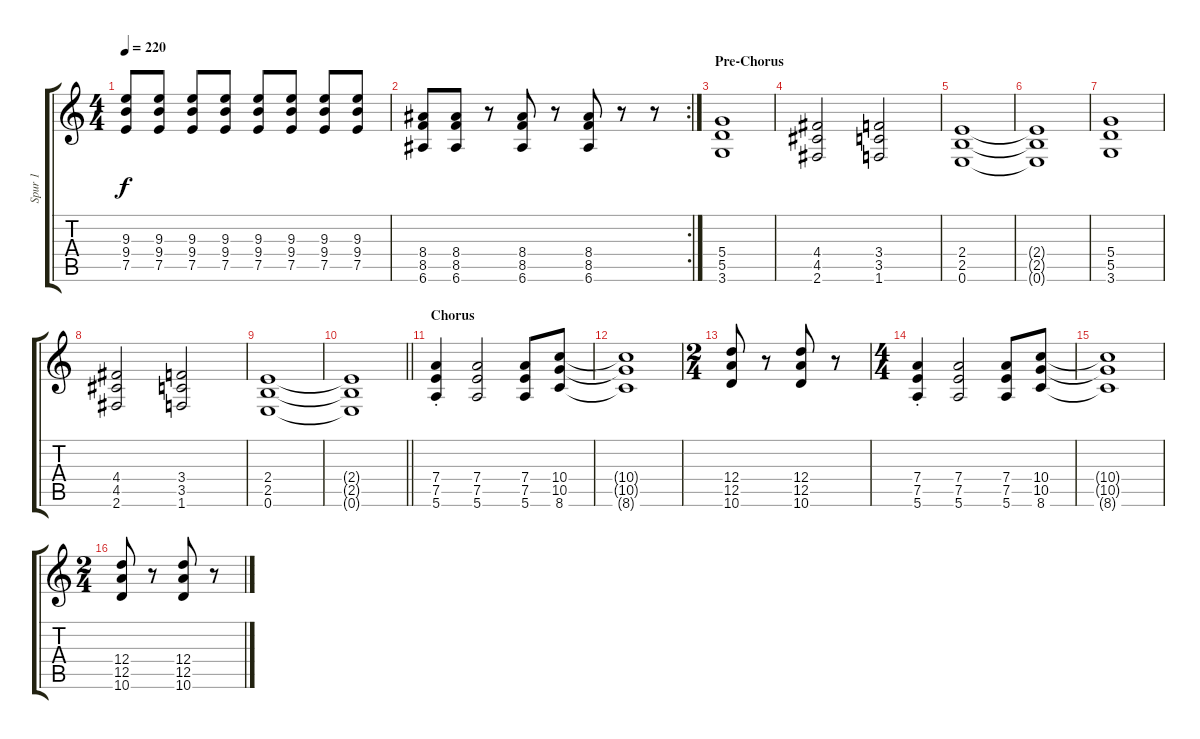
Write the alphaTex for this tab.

\track ("Spur 1" "Spur 1") {instrument distortionguitar}
\staff {score tabs}
\tuning (E4 B3 G3 D3 A2 E2) {hide}
\ts (4 4)
\tempo 220
\clef g2
\ks c
(9.3 9.4 7.5).8{dy f} (9.3 9.4 7.5).8 (9.3 9.4 7.5).8 (9.3 9.4 7.5).8 (9.3 9.4 7.5).8 (9.3 9.4 7.5).8 (9.3 9.4 7.5).8 (9.3 9.4 7.5).8 |
\rc 2
(8.4 8.5 6.6).8 (8.4 8.5 6.6).8 r.8 (8.4 8.5 6.6).8 r.8 (8.4 8.5 6.6).8 r.8 r.8 |
\section ("" "Pre-Chorus")
(5.4 5.5 3.6).1 |
(4.4 4.5 2.6).2 (3.4 3.5 1.6).2 |
(2.4 2.5 0.6).1 |
(2.4{t} 2.5{t} 0.6{t}).1 |
(5.4 5.5 3.6).1 |
(4.4 4.5 2.6).2 (3.4 3.5 1.6).2 |
(2.4 2.5 0.6).1 |
\barLineRight lightlight
(2.4{t} 2.5{t} 0.6{t}).1 |
\section ("" "Chorus")
(7.4{st} 7.5{st} 5.6{st}).4 (7.4 7.5 5.6).2 (7.4 7.5 5.6).8 (10.4 10.5 8.6).8 |
(10.4{t} 10.5{t} 8.6{t}).1 |
\ts (2 4)
(12.4 12.5 10.6).8 r.8 (12.4 12.5 10.6).8 r.8 |
\ts (4 4)
(7.4{st} 7.5{st} 5.6{st}).4 (7.4 7.5 5.6).2 (7.4 7.5 5.6).8 (10.4 10.5 8.6).8 |
(10.4{t} 10.5{t} 8.6{t}).1 |
\ts (2 4)
(12.4 12.5 10.6).8 r.8 (12.4 12.5 10.6).8 r.8
